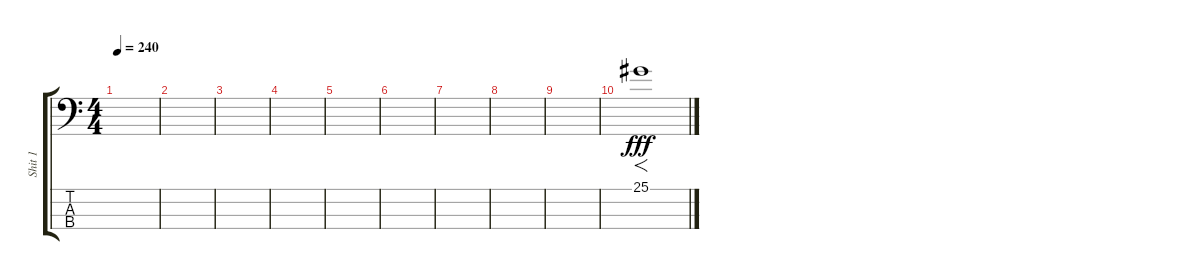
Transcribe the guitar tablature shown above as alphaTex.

\track ("Shit 1" "Shit 1") {instrument reversecymbal}
\staff {score tabs}
\tuning (G2 D2 A1 D1) {hide}
\ts (4 4)
\tempo 240
\clef f4
\ks c
|
|
|
|
|
|
|
|
|
25.1.1{f dy fff}
